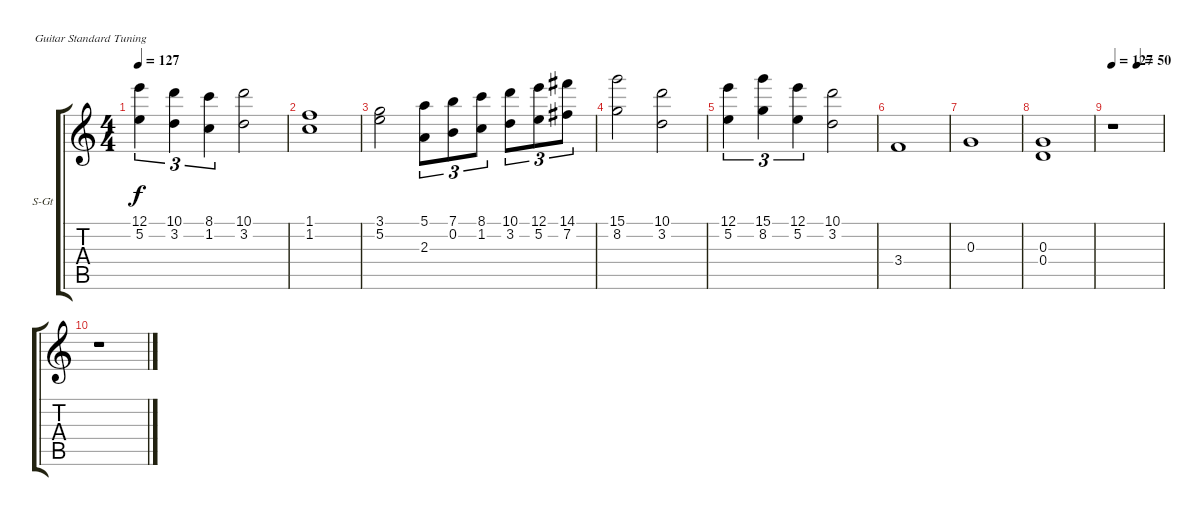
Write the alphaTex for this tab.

\bracketExtendMode groupsimilarinstruments
\firstSystemTrackNameOrientation horizontal
\otherSystemsTrackNameOrientation horizontal
\track ("Orchestral Strings" "S-Gt") {instrument stringensemble1}
\staff {score tabs}
\tuning (E4 B3 G3 D3 A2 E2)
\displaytranspose 12
\ts (4 4)
\tempo 127
\clef g2
\ks c
(12.1 5.2).4{tu (3 2) dy f} (10.1 3.2).4{tu (3 2)} (8.1 1.2).4{tu (3 2)} (10.1 3.2).2 |
(1.1 1.2).1 |
(3.1 5.2).2 (5.1 2.3).8{tu (3 2)} (7.1 0.2).8{tu (3 2)} (8.1 1.2).8{tu (3 2)} (10.1 3.2).8{tu (3 2)} (12.1 5.2).8{tu (3 2)} (14.1 7.2).8{tu (3 2)} |
(15.1 8.2).2 (10.1 3.2).2 |
(12.1 5.2).4{tu (3 2)} (15.1 8.2).4{tu (3 2)} (12.1 5.2).4{tu (3 2)} (10.1 3.2).2 |
3.4.1 |
0.3.1 |
(0.3 0.4).1 |
\tempo 127
\tempo (50 0.5)
r.1 |
r.1
